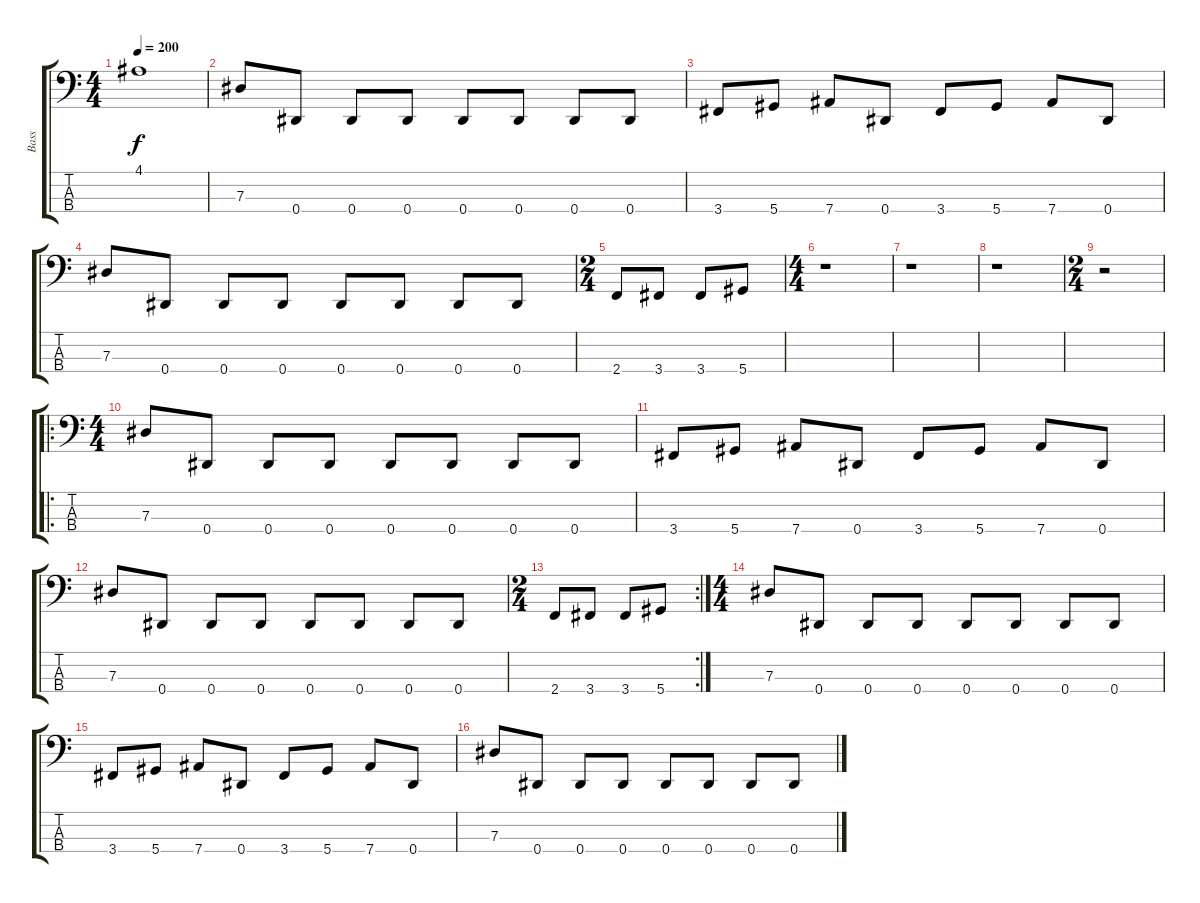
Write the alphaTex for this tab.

\track ("Bass" "Bass") {instrument electricbasspick}
\staff {score tabs}
\tuning (Gb2 Db2 Ab1 Eb1) {hide}
\ts (4 4)
\tempo 200
\clef f4
\ks c
4.1{t}.1{dy f} |
7.3.8 0.4.8 0.4.8 0.4.8 0.4.8 0.4.8 0.4.8 0.4.8 |
3.4.8 5.4.8 7.4.8 0.4.8 3.4.8 5.4.8 7.4.8 0.4.8 |
7.3.8 0.4.8 0.4.8 0.4.8 0.4.8 0.4.8 0.4.8 0.4.8 |
\ts (2 4)
2.4.8 3.4.8 3.4.8 5.4.8 |
\ts (4 4)
r.1 |
r.1 |
r.1 |
\ts (2 4)
r.2 |
\ro
\ts (4 4)
7.3.8 0.4.8 0.4.8 0.4.8 0.4.8 0.4.8 0.4.8 0.4.8 |
3.4.8 5.4.8 7.4.8 0.4.8 3.4.8 5.4.8 7.4.8 0.4.8 |
7.3.8 0.4.8 0.4.8 0.4.8 0.4.8 0.4.8 0.4.8 0.4.8 |
\rc 2
\ts (2 4)
2.4.8 3.4.8 3.4.8 5.4.8 |
\ts (4 4)
7.3.8 0.4.8 0.4.8 0.4.8 0.4.8 0.4.8 0.4.8 0.4.8 |
3.4.8 5.4.8 7.4.8 0.4.8 3.4.8 5.4.8 7.4.8 0.4.8 |
7.3.8 0.4.8 0.4.8 0.4.8 0.4.8 0.4.8 0.4.8 0.4.8
